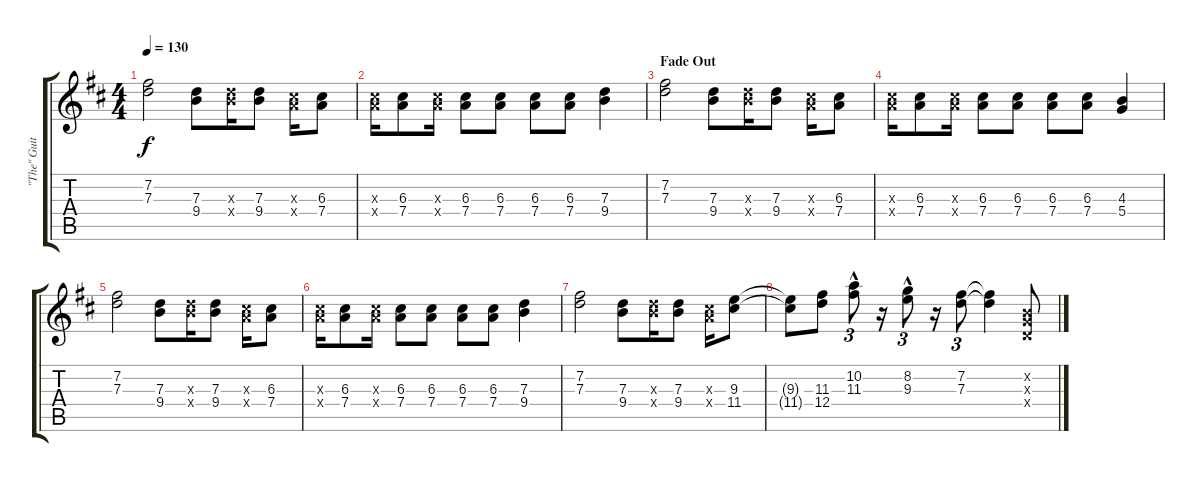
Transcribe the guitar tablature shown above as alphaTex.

\track ("\"The\" Guitar" "\"The\" Guit") {instrument overdrivenguitar}
\staff {score tabs}
\tuning (E4 B3 G3 D3 A2 E2) {hide}
\ts (4 4)
\tempo 130
\clef g2
\ks d
(7.2 7.3).2{dy f} (7.3 9.4).8 (7.3{x} 9.4{x}).16 (7.3 9.4).8 (6.3{x} 7.4{x}).16 (6.3 7.4).8 |
(6.3{x} 7.4{x}).16 (6.3 7.4).8 (6.3{x} 7.4{x}).16 (6.3 7.4).8 (6.3 7.4).8 (6.3 7.4).8 (6.3 7.4).8 (7.3 9.4).4 |
\section ("" "Fade Out")
(7.2 7.3).2 (7.3 9.4).8 (7.3{x} 9.4{x}).16 (7.3 9.4).8{volume 0} (6.3{x} 7.4{x}).16 (6.3 7.4).8 |
(6.3{x} 7.4{x}).16 (6.3 7.4).8 (6.3{x} 7.4{x}).16 (6.3 7.4).8 (6.3 7.4).8 (6.3 7.4).8 (6.3 7.4).8 (4.3 5.4).4 |
(7.2 7.3).2 (7.3 9.4).8 (7.3{x} 9.4{x}).16 (7.3 9.4).8 (6.3{x} 7.4{x}).16 (6.3 7.4).8 |
(6.3{x} 7.4{x}).16 (6.3 7.4).8 (6.3{x} 7.4{x}).16 (6.3 7.4).8 (6.3 7.4).8 (6.3 7.4).8 (6.3 7.4).8 (7.3 9.4).4 |
(7.2 7.3).2 (7.3 9.4).8 (7.3{x} 9.4{x}).16 (7.3 9.4).8 (6.3{x} 7.4{x}).16 (9.3 11.4).8 |
(9.3{t} 11.4{t}).8 (11.3 12.4).8 (10.2{hac} 11.3{hac}).8{tu (3 2)} r.16 (8.2{hac} 9.3{hac}).8{tu (3 2)} r.16 (7.2 7.3).8{tu (3 2)} (7.2{t} 7.3{t}).4 (0.2{x} 0.3{x} 0.4{x}).8
